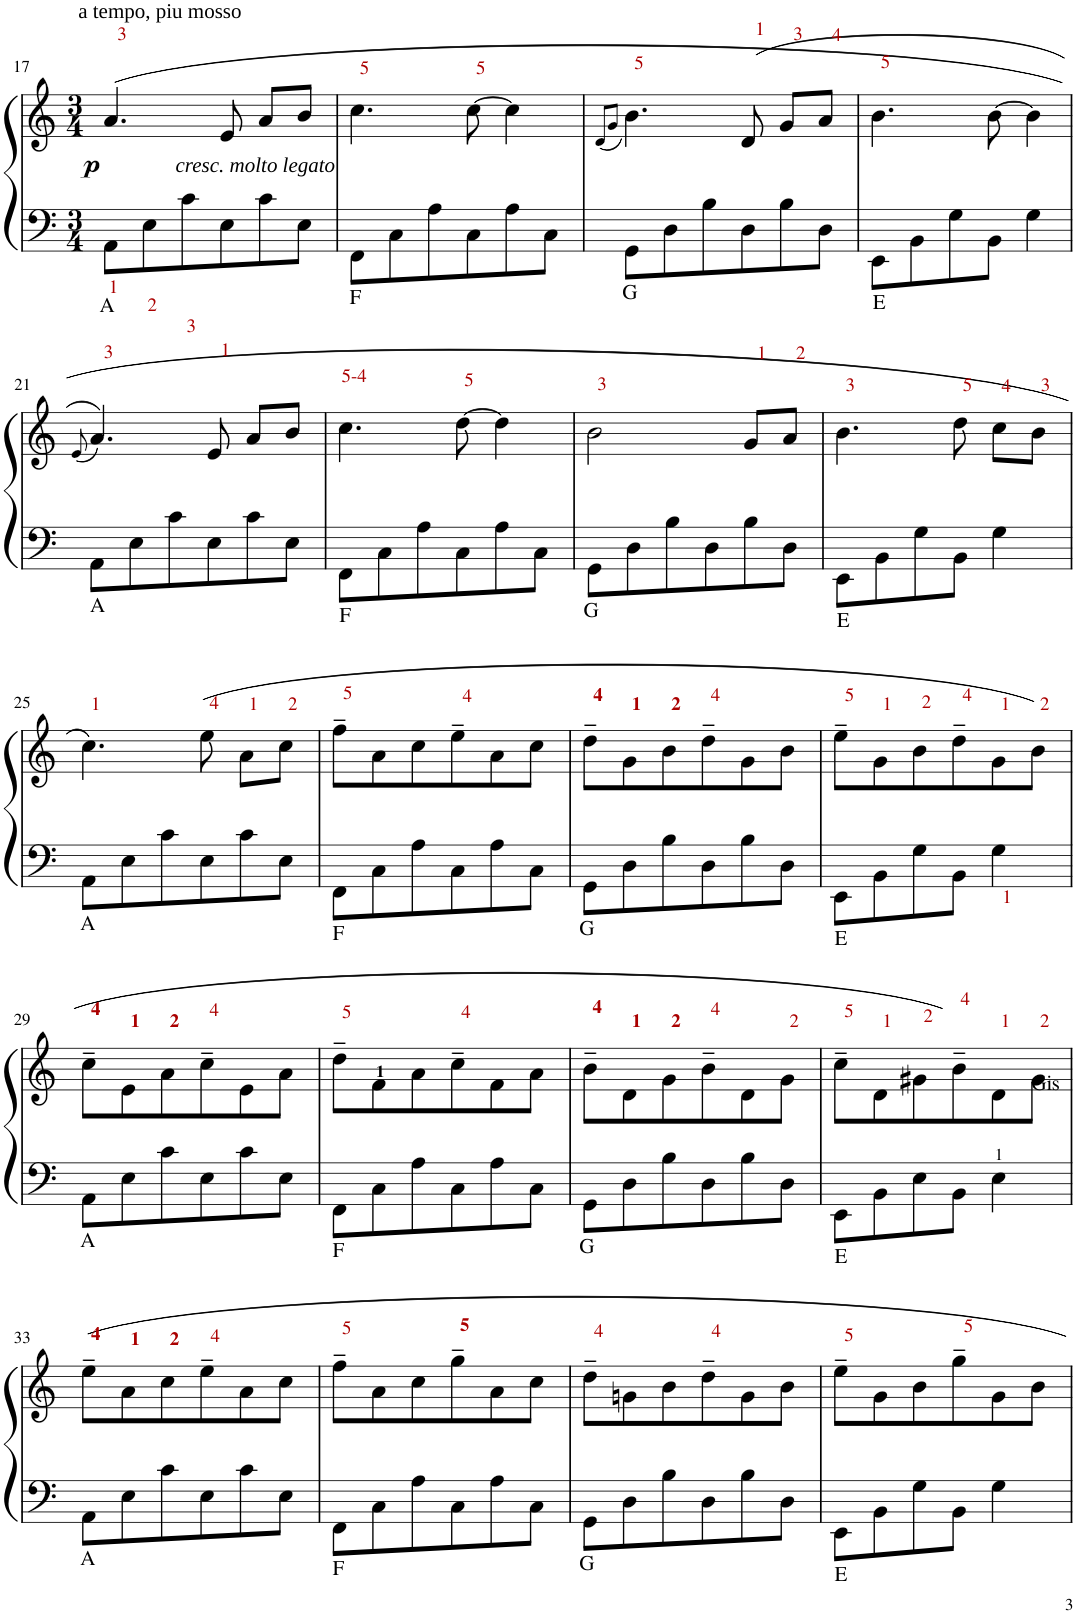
**kern	**kern	**dynam
*part1	*part1	*part1
*staff2	*staff1	*staff1/2
*I"Piano	*	*
*I'Pno	*	*
!!LO:PB:g=z
*clefF4	*clefG2	*
*k[]	*k[]	*
*M3/4	*M3/4	*
=17	=17	=17
!	!LO:TX:a:t=a tempo, piu mosso	!
!LO:TX:b:t=A	!	!
!	!	!LO:DY:b
8AA<\L	(4.a/	p
8E<\	.	.
8c<\	.	.
8E\	8e/	.
!	!	!LO:DY:b
8c\	8a/L	other-dynamics
8E\J	8b/J	.
=18	=18	=18
!LO:TX:b:t=F	!	!
8FF\L	4.cc\	.
8C\	.	.
8A\	.	.
8C\	[8cc\	.
8A\	4cc\]	.
8C\J	.	.
=19	=19	=19
.	(8qd/L	.
.	8qg/J	.
!LO:TX:b:t=G	!	!
8GG\L	4.b\)	.
8D\	.	.
8B\	.	.
8D\	(8d/	.
8B\	8g/L	.
8D\J	8a/J	.
=20	=20	=20
!LO:TX:b:t=E	!	!
8EE\L	4.b\	.
8BB\	.	.
8G\	.	.
8BB\J	[8b\	.
4G\	4b\]	.
!!LO:LB:g=z
=21	=21	=21
.	(8qe/	.
!LO:TX:b:t=A	!	!
8AA\L	4.a/))	.
8E\	.	.
8c\	.	.
8E\	8e/	.
8c\	8a/L	.
8E\J	8b/J	.
=22	=22	=22
!LO:TX:b:t=F	!	!
8FF\L	4.cc\	.
8C\	.	.
8A\	.	.
8C\	[8dd\	.
8A\	4dd\]	.
8C\J	.	.
=23	=23	=23
!LO:TX:b:t=G	!	!
8GG\L	2b\	.
8D\	.	.
8B\	.	.
8D\	.	.
8B\	8g/L	.
8D\J	8a/J	.
=24	=24	=24
!LO:TX:b:t=E	!	!
8EE\L	4.b\	.
8BB\	.	.
8G\	.	.
8BB\J	8dd\	.
4G\	8cc\L	.
.	8b\J	.
!!LO:LB:g=z
=25	=25	=25
!LO:TX:b:t=A	!	!
8AA\L	4.cc\)	.
8E\	.	.
8c\	.	.
8E\	(8ee\	.
8c\	8a\L	.
8E\J	8cc\J	.
=26	=26	=26
!LO:TX:b:t=F	!	!
8FF\L	8ff~\L	.
8C\	8a\	.
8A\	8cc\	.
8C\	8ee~\	.
8A\	8a\	.
8C\J	8cc\J	.
=27	=27	=27
!LO:TX:b:t=G	!	!
8GG\L	8dd~\L	.
8D\	8g\	.
8B\	8b\	.
8D\	8dd~\	.
8B\	8g\	.
8D\J	8b\J	.
=28	=28	=28
!LO:TX:b:t=E	!	!
8EE\L	8ee~\L	.
8BB\	8g\	.
8G\	8b\	.
8BB\J	8dd~\	.
4G\	8g\	.
.	8b\J)	.
!!LO:LB:g=z
=29	=29	=29
!LO:TX:b:t=A	!	!
8AA\L	(8cc~\L	.
8E\	8e\	.
8c\	8a\	.
8E\	8cc~\	.
8c\	8e\	.
8E\J	8a\J	.
=30	=30	=30
!LO:TX:b:t=F	!	!
8FF\L	8dd~\L	.
8C\	8f\	.
8A\	8a\	.
8C\	8cc~\	.
8A\	8f\	.
8C\J	8a\J	.
=31	=31	=31
!LO:TX:b:t=G	!	!
8GG\L	8b~\L	.
8D\	8d\	.
8B\	8g\	.
8D\	8b~\	.
8B\	8d\	.
8D\J	8g\J	.
=32	=32	=32
!LO:TX:b:t=E	!	!
8EE\L	8cc~\L	.
8BB\	8d\	.
8E\	8g#X\	.
8BB\J	8b~\)	.
4E\	8d\	.
!	!LO:TX:a:t=Gis	!
.	8g#\J	.
!!LO:LB:g=z
=33	=33	=33
!LO:TX:b:t=A	!	!
8AA\L	8ee~\L	.
8E\	8a\	.
8c\	8cc\	.
8E\	8ee~\	.
8c\	8a\	.
8E\J	8cc\J	.
=34	=34	=34
!LO:TX:b:t=F	!	!
8FF\L	8ff~\L	.
8C\	8a\	.
8A\	8cc\	.
8C\	8gg~\	.
8A\	8a\	.
8C\J	8cc\J	.
=35	=35	=35
!LO:TX:b:t=G	!	!
8GG\L	8dd~\L	.
8D\	8gn\	.
8B\	8b\	.
8D\	8dd~\	.
8B\	8g\	.
8D\J	8b\J	.
=36	=36	=36
!LO:TX:b:t=E	!	!
8EE\L	8ee~\L	.
8BB\	8g\	.
8G\	8b\	.
8BB\J	8gg~\	.
4G\	8g\	.
.	8b\J	.
=	=	=
*-	*-	*-
